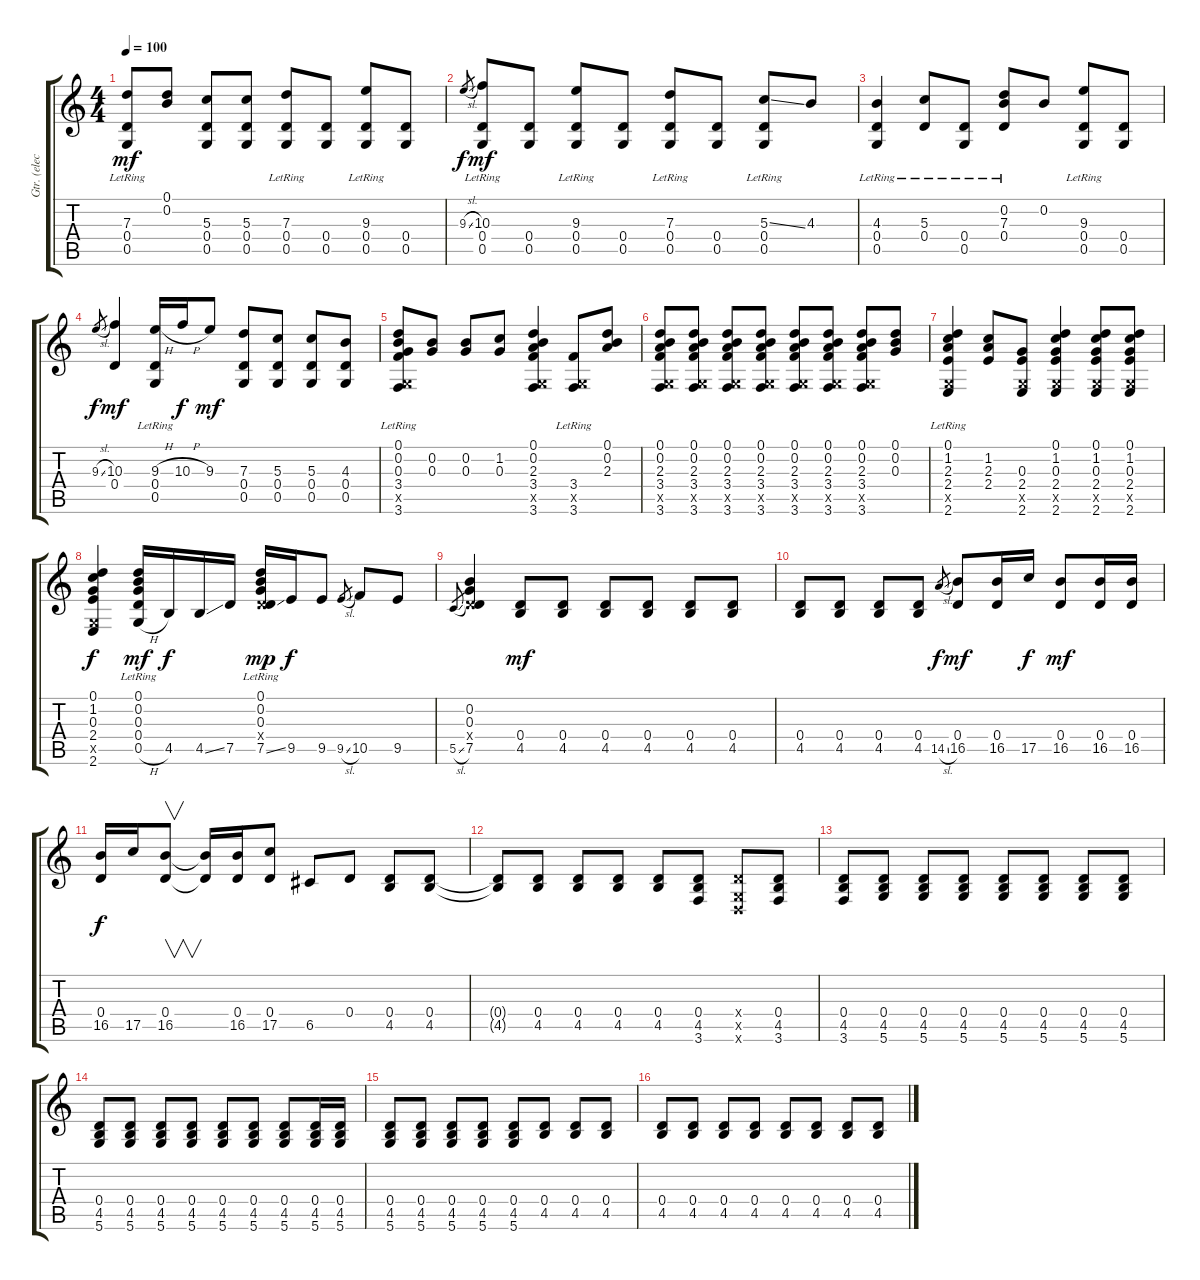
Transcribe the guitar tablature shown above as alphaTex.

\track ("Gtr. (electric)" "Gtr. (elec") {instrument electricguitarclean}
\staff {score tabs}
\tuning (D4 B3 G3 D3 G2 D2) {hide}
\ts (4 4)
\tempo 100
\clef g2
\ks c
(7.3{lr} 0.4{lr} 0.5{lr}).8{dy mf} (0.1 0.2).8 (5.3 0.4 0.5).8 (5.3 0.4 0.5).8 (7.3{lr} 0.4 0.5).8 (0.4 0.5).8 (9.3{lr} 0.4 0.5).8 (0.4 0.5).8 |
9.3{sl}.8{gr dy f} (10.3{lr} 0.4 0.5).8{dy mf} (0.4 0.5).8 (9.3{lr} 0.4 0.5).8 (0.4 0.5).8 (7.3{lr} 0.4 0.5).8 (0.4 0.5).8 (5.3{ss} 0.4{lr} 0.5{lr}).8 4.3.8 |
(4.3 0.4 0.5{lr}).4 (5.3{lr} 0.4).8 (0.4 0.5{lr}).8 (0.2 7.3{lr} 0.4).8 0.2.8 (9.3{lr} 0.4 0.5).8 (0.4 0.5).8 |
9.3{sl}.8{gr dy f} (10.3 0.4).4{dy mf} (9.3{h} 0.4{lr} 0.5{lr}).16 10.3{h}.16{dy f} 9.3.8{dy mf} (7.3 0.4 0.5).8 (5.3 0.4 0.5).8 (5.3 0.4 0.5).8 (4.3 0.4 0.5).8 |
(0.1 0.2 0.3 3.4{lr} 0.5{x} 3.6{lr}).8 (0.2 0.3).8 (0.2 0.3).8 (1.2 0.3).8 (0.1 0.2 2.3 3.4 0.5{x} 3.6).4 (3.4{lr} 0.5{x} 3.6{lr}).8 (0.1 0.2 2.3).8 |
(0.1 0.2 2.3 3.4 0.5{x} 3.6).8 (0.1 0.2 2.3 3.4 0.5{x} 3.6).8 (0.1 0.2 2.3 3.4 0.5{x} 3.6).8 (0.1 0.2 2.3 3.4 0.5{x} 3.6).8 (0.1 0.2 2.3 3.4 0.5{x} 3.6).8 (0.1 0.2 2.3 3.4 0.5{x} 3.6).8 (0.1 0.2 2.3 3.4 0.5{x} 3.6).8 (0.1 0.2 0.3).8 |
(0.1 1.2 2.3 2.4 0.5{x} 2.6{lr}).4 (1.2 2.3 2.4).8 (0.3 2.4 0.5{x} 2.6).8 (0.1 1.2 0.3 2.4 0.5{x} 2.6).4 (0.1 1.2 0.3 2.4 0.5{x} 2.6).8 (0.1 1.2 0.3 2.4 0.5{x} 2.6).8 |
(0.1 1.2 0.3 2.4 0.5{x} 2.6).4{dy f} (0.1{lr} 0.2{lr} 0.3{lr} 0.4{lr} 0.5{h}).16{dy mf} 4.5.16{dy f} 4.5{ss}.16 7.5.16 (0.1{lr} 0.2{lr} 0.3{lr} 0.4{x} 7.5{ss}).16{dy mp} 9.5.16{dy f} 9.5.8 9.5{sl}.8{gr} 10.5.8 9.5.8 |
5.5{sl}.8{gr} (0.2 0.3 0.4{x} 7.5).4 (0.4 4.5).8{dy mf} (0.4 4.5).8 (0.4 4.5).8 (0.4 4.5).8 (0.4 4.5).8 (0.4 4.5).8 |
(0.4 4.5).8 (0.4 4.5).8 (0.4 4.5).8 (0.4 4.5).8 14.5{sl}.8{gr dy f} (0.4 16.5).8{dy mf} (0.4 16.5).16 17.5.16{dy f} (0.4 16.5).8{dy mf} (0.4 16.5).16 (0.4 16.5).16 |
(0.4 16.5).16{dy f} 17.5.16 (0.4 16.5).8{v} (0.4{t} 16.5{t}).16 (0.4 16.5).16 (0.4 17.5).8 6.5.8 0.4.8 (0.4 4.5).8 (0.4 4.5).8 |
(0.4{t} 4.5{t}).8 (0.4 4.5).8 (0.4 4.5).8 (0.4 4.5).8 (0.4 4.5).8 (0.4 4.5 3.6).8 (0.4{x} 0.5{x} 0.6{x}).8 (0.4 4.5 3.6).8 |
(0.4 4.5 3.6).8 (0.4 4.5 5.6).8 (0.4 4.5 5.6).8 (0.4 4.5 5.6).8 (0.4 4.5 5.6).8 (0.4 4.5 5.6).8 (0.4 4.5 5.6).8 (0.4 4.5 5.6).8 |
(0.4 4.5 5.6).8 (0.4 4.5 5.6).8 (0.4 4.5 5.6).8 (0.4 4.5 5.6).8 (0.4 4.5 5.6).8 (0.4 4.5 5.6).8 (0.4 4.5 5.6).8 (0.4 4.5 5.6).16 (0.4 4.5 5.6).16 |
(0.4 4.5 5.6).8 (0.4 4.5 5.6).8 (0.4 4.5 5.6).8 (0.4 4.5 5.6).8 (0.4 4.5 5.6).8 (0.4 4.5).8 (0.4 4.5).8 (0.4 4.5).8 |
(0.4 4.5).8 (0.4 4.5).8 (0.4 4.5).8 (0.4 4.5).8 (0.4 4.5).8 (0.4 4.5).8 (0.4 4.5).8 (0.4 4.5).8
